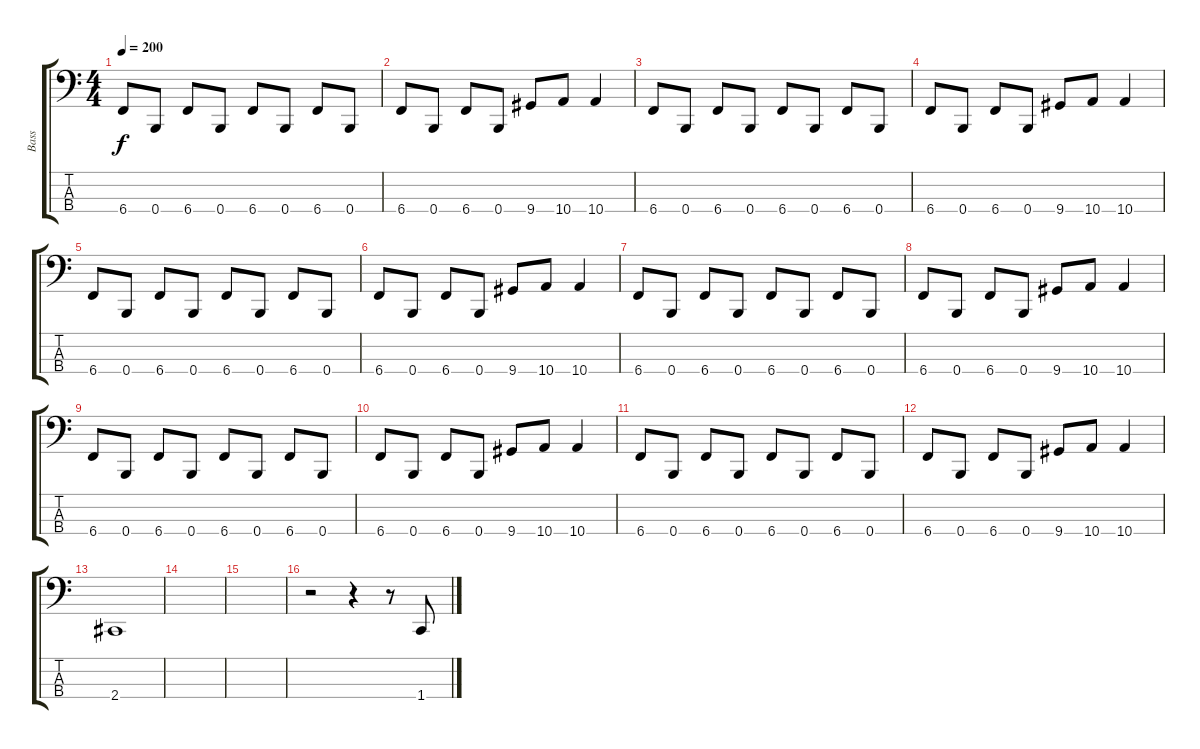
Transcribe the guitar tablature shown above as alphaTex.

\track ("Bass" "Bass") {instrument electricbasspick}
\staff {score tabs}
\tuning (E2 B1 Gb1 B0) {hide}
\ts (4 4)
\tempo 200
\clef f4
\ks c
6.4.8{dy f} 0.4.8 6.4.8 0.4.8 6.4.8 0.4.8 6.4.8 0.4.8 |
6.4.8 0.4.8 6.4.8 0.4.8 9.4.8 10.4.8 10.4.4 |
6.4.8 0.4.8 6.4.8 0.4.8 6.4.8 0.4.8 6.4.8 0.4.8 |
6.4.8 0.4.8 6.4.8 0.4.8 9.4.8 10.4.8 10.4.4 |
6.4.8 0.4.8 6.4.8 0.4.8 6.4.8 0.4.8 6.4.8 0.4.8 |
6.4.8 0.4.8 6.4.8 0.4.8 9.4.8 10.4.8 10.4.4 |
6.4.8 0.4.8 6.4.8 0.4.8 6.4.8 0.4.8 6.4.8 0.4.8 |
6.4.8 0.4.8 6.4.8 0.4.8 9.4.8 10.4.8 10.4.4 |
6.4.8 0.4.8 6.4.8 0.4.8 6.4.8 0.4.8 6.4.8 0.4.8 |
6.4.8 0.4.8 6.4.8 0.4.8 9.4.8 10.4.8 10.4.4 |
6.4.8 0.4.8 6.4.8 0.4.8 6.4.8 0.4.8 6.4.8 0.4.8 |
6.4.8 0.4.8 6.4.8 0.4.8 9.4.8 10.4.8 10.4.4 |
2.4.1 |
|
|
r.2 r.4 r.8 1.4.8
